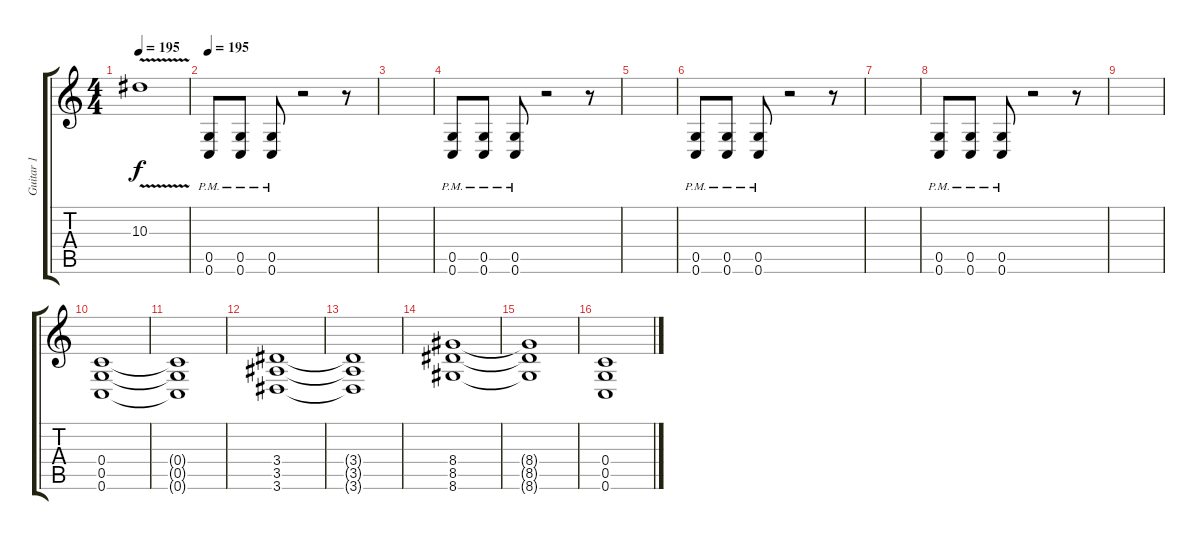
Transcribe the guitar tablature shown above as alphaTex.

\track ("Guitar 1" "Guitar 1") {instrument distortionguitar}
\staff {score tabs}
\tuning (D4 A3 F3 C3 G2 C2) {hide}
\ts (4 4)
\tempo 195
\clef g2
\ks c
10.3{v}.1{dy f} |
\tempo 195
(0.5{pm} 0.6{pm}).8{balance 11} (0.5{pm} 0.6{pm}).8 (0.5{pm} 0.6{pm}).8 r.2 r.8 |
|
(0.5{pm} 0.6{pm}).8 (0.5{pm} 0.6{pm}).8 (0.5{pm} 0.6{pm}).8 r.2 r.8 |
|
(0.5{pm} 0.6{pm}).8 (0.5{pm} 0.6{pm}).8 (0.5{pm} 0.6{pm}).8 r.2 r.8 |
|
(0.5{pm} 0.6{pm}).8 (0.5{pm} 0.6{pm}).8 (0.5{pm} 0.6{pm}).8 r.2 r.8 |
|
(0.4 0.5 0.6).1 |
(0.4{t} 0.5{t} 0.6{t}).1 |
(3.4 3.5 3.6).1 |
(3.4{t} 3.5{t} 3.6{t}).1 |
(8.4 8.5 8.6).1 |
(8.4{t} 8.5{t} 8.6{t}).1 |
(0.4 0.5 0.6).1
